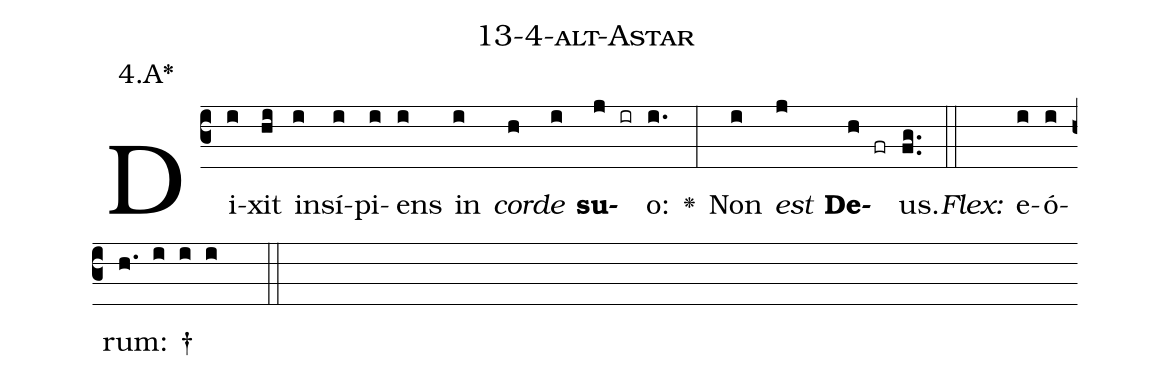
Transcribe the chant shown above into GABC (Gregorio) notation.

name: 13-4-alt-Astar;
annotation: 4.A*;
%%
(c3)Di(i)xit(hi) in(i)sí(i)pi(i)ens(i) in(i) <i>cor</i>(h)<i>de</i>(i) <b>su</b>(j ir)o:(i.) <v>\greheightstar</v>(:) Non(i) <i>est</i>(j) <b>De</b>(h fr)us.(fg..) (::)
<i>Flex:</i>()  e(i)ó(i)rum: †(h. i i i  ::)

%E(i) u(h) o(i) u(j) a(h) e.(fg..) (::)
